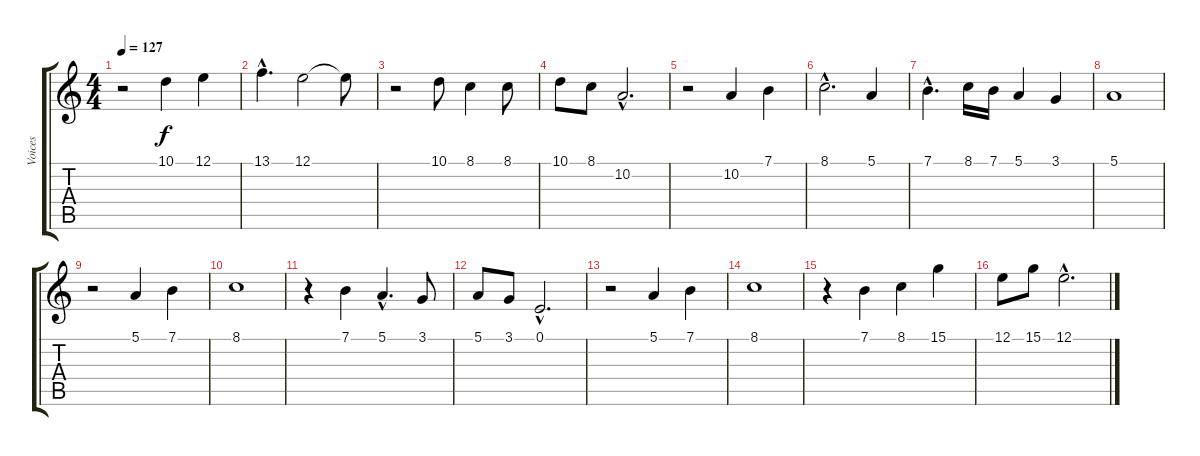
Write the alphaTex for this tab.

\track ("Voices" "Voices") {instrument lead6voice}
\staff {score tabs}
\tuning (E4 B3 G3 D3 A2 E2) {hide}
\ts (4 4)
\tempo 127
\clef g2
\ks c
r.2{dy f} 10.1.4 12.1.4 |
13.1{hac}.4{d} 12.1.2 12.1{t}.8 |
r.2 10.1.8 8.1.4 8.1.8 |
10.1.8 8.1.8 10.2{hac}.2{d} |
r.2 10.2.4 7.1.4 |
8.1{hac}.2{d} 5.1.4 |
7.1{hac}.4{d} 8.1.16 7.1.16 5.1.4 3.1.4 |
5.1.1 |
r.2 5.1.4 7.1.4 |
8.1.1 |
r.4 7.1.4 5.1{hac}.4{d} 3.1.8 |
5.1.8 3.1.8 0.1{hac}.2{d} |
r.2 5.1.4 7.1.4 |
8.1.1 |
r.4 7.1.4 8.1.4 15.1.4 |
12.1.8 15.1.8 12.1{hac}.2{d}
